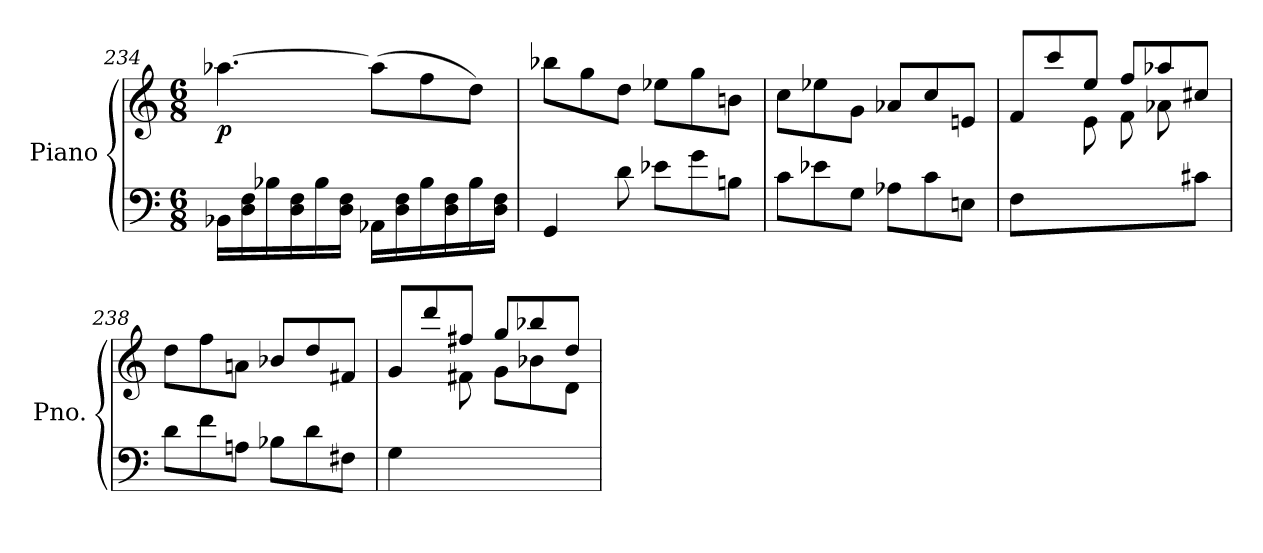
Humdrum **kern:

**kern	**kern	**dynam
*part1	*part1	*part1
*staff2	*staff1	*staff1/2
*I"Piano	*	*
*I'Pno.	*	*
*clefF4	*clefG2	*
*k[]	*k[]	*
*C:	*C:	*
*M6/8	*M6/8	*
=234	=234	=234
!	!	!LO:DY:b
16BB-X\LL	[4.aa-X\	p
16D\ 16F\	.	.
16B-X\	.	.
16D\ 16F\	.	.
16B-\	.	.
16D\ 16F\JJ	.	.
16AA-X\LL	(8aa-\L]	.
16D\ 16F\	.	.
16B-\	8ff\	.
16D\ 16F\	.	.
16B-\	8dd\J)	.
16D\ 16F\JJ	.	.
!!LO:LB:g=z
=235	=235	=235
4GG/	8bb-X\L	.
.	8gg\	.
8d\	8dd\J	.
8e-X\L	8ee-X\L	.
8g\	8gg\	.
8Bn\J	8bn\J	.
=236	=236	=236
8c\L	8cc\L	.
8e-X\	8ee-X\	.
8G\J	8g\J	.
8A-X\L	8a-X/L	.
8c\	8cc/	.
8En\J	8en/J	.
=237	=237	=237
*	*^	*
4F\	8f/L	4ryy	.
.	8ccc/	.	.
4.ryy	8ee/J	8e\	.
.	8ff/L	8f\L	.
.	8aa-X/	8a-X\	.
8c#X\J	8cc#X/J	8ryy	.
*	*v	*v	*
=238	=238	=238
8d\L	8dd\L	.
8f\	8ff\	.
8An\J	8an\J	.
8B-X\L	8b-X/L	.
8d\	8dd/	.
8F#X\J	8f#X/J	.
!!LO:PB:g=z
=239	=239	=239
*	*^	*
4G\	8g/L	4ryy	.
.	8ddd/	.	.
2ryy	8ff#X/J	8f#X\	.
.	8gg/L	8g\L	.
.	8bb-X/	8b-X\	.
.	8dd/J	8d\J	.
*	*v	*v	*
=	=	=
*-	*-	*-
